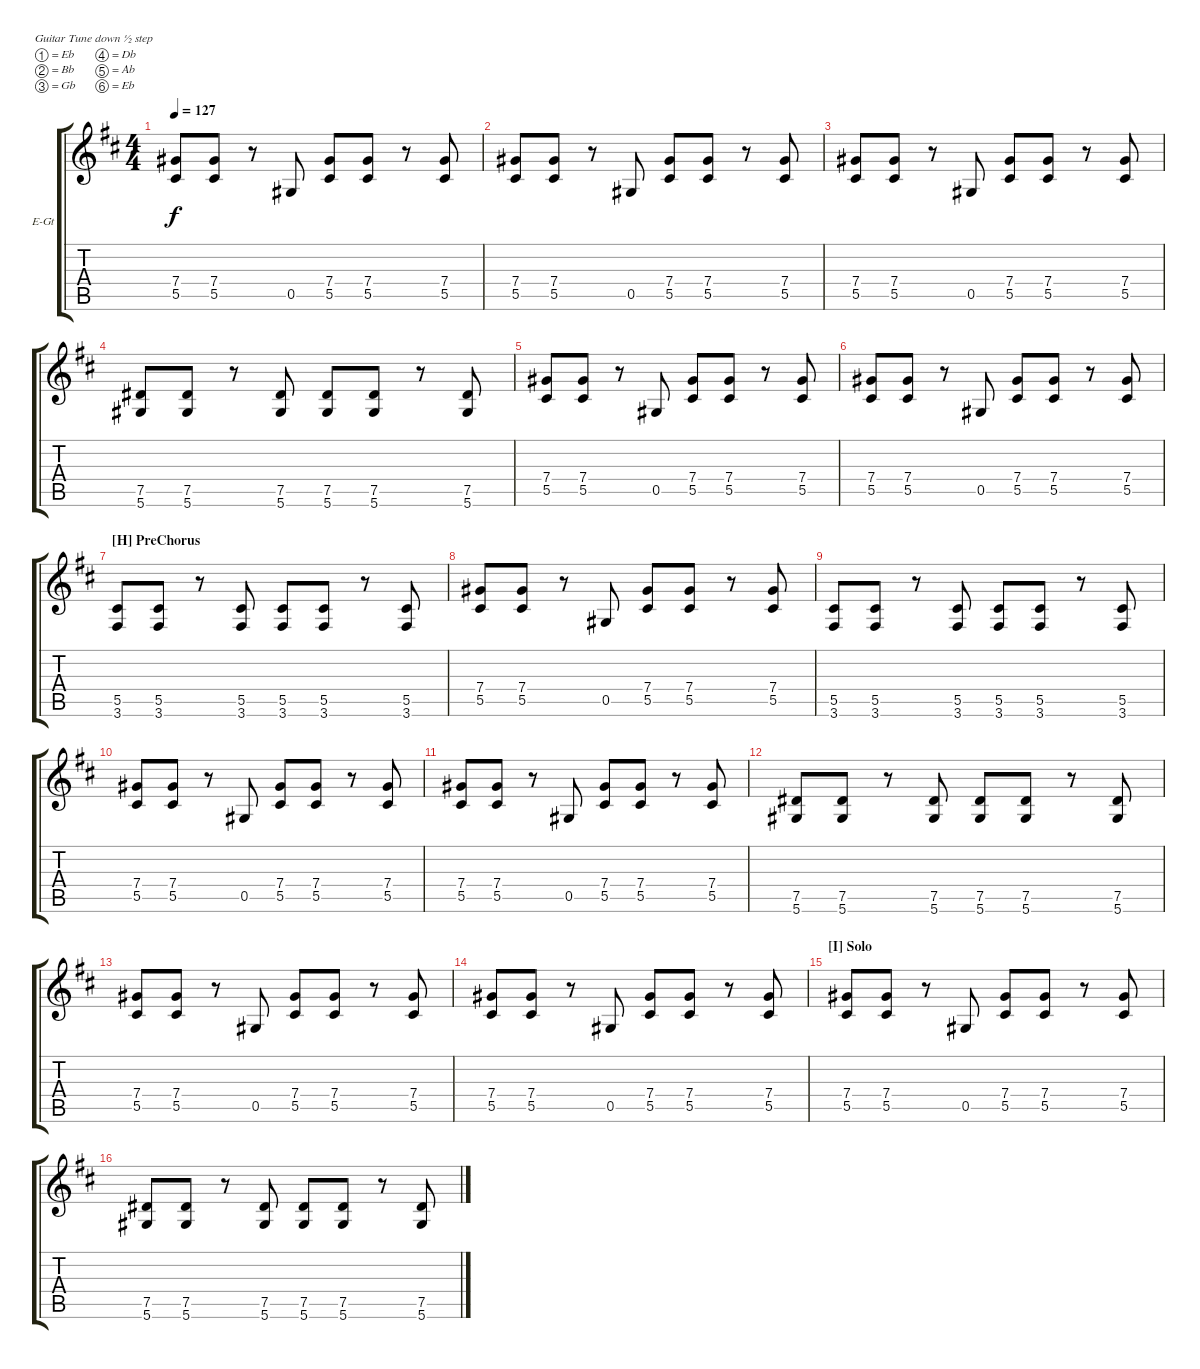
\bracketExtendMode groupsimilarinstruments
\firstSystemTrackNameOrientation horizontal
\otherSystemsTrackNameOrientation horizontal
\track ("Guitar 3" "E-Gt") {instrument overdrivenguitar}
\staff {score tabs}
\tuning (Eb4 Bb3 Gb3 Db3 Ab2 Eb2)
\ts (4 4)
\tempo 127
\clef g2
\scale
1.06305
\ks d
(5.5 7.4).8{dy f} (5.5 7.4).8 r.8 0.5.8 (5.5 7.4).8 (5.5 7.4).8 r.8 (5.5 7.4).8 |
\scale
0.936948 (5.5 7.4).8 (5.5 7.4).8 r.8 0.5.8 (5.5 7.4).8 (5.5 7.4).8 r.8 (5.5 7.4).8 |
\scale
1.06305 (5.5 7.4).8 (5.5 7.4).8 r.8 0.5.8 (5.5 7.4).8 (5.5 7.4).8 r.8 (5.5 7.4).8 |
\scale
0.936948 (7.5 5.6).8 (7.5 5.6).8 r.8 (7.5 5.6).8 (7.5 5.6).8 (7.5 5.6).8 r.8 (7.5 5.6).8 |
\scale
1.06305 (5.5 7.4).8 (5.5 7.4).8 r.8 0.5.8 (5.5 7.4).8 (5.5 7.4).8 r.8 (5.5 7.4).8 |
\scale
0.936948 (5.5 7.4).8 (5.5 7.4).8 r.8 0.5.8 (5.5 7.4).8 (5.5 7.4).8 r.8 (5.5 7.4).8 |
\section ("H" "PreChorus")
\scale
1.06305 (3.6 5.5).8 (3.6 5.5).8 r.8 (3.6 5.5).8 (3.6 5.5).8 (3.6 5.5).8 r.8 (3.6 5.5).8 |
\scale
0.936948 (5.5 7.4).8 (5.5 7.4).8 r.8 0.5.8 (5.5 7.4).8 (5.5 7.4).8 r.8 (5.5 7.4).8 |
\scale
1.06305 (3.6 5.5).8 (3.6 5.5).8 r.8 (3.6 5.5).8 (3.6 5.5).8 (3.6 5.5).8 r.8 (3.6 5.5).8 |
\scale
0.936948 (5.5 7.4).8 (5.5 7.4).8 r.8 0.5.8 (5.5 7.4).8 (5.5 7.4).8 r.8 (5.5 7.4).8 |
\scale
1.06305 (5.5 7.4).8 (5.5 7.4).8 r.8 0.5.8 (5.5 7.4).8 (5.5 7.4).8 r.8 (5.5 7.4).8 |
\scale
0.936948 (7.5 5.6).8 (7.5 5.6).8 r.8 (7.5 5.6).8 (7.5 5.6).8 (7.5 5.6).8 r.8 (7.5 5.6).8 |
\scale
1.06305 (5.5 7.4).8 (5.5 7.4).8 r.8 0.5.8 (5.5 7.4).8 (5.5 7.4).8 r.8 (5.5 7.4).8 |
\scale
0.936948 (5.5 7.4).8 (5.5 7.4).8 r.8 0.5.8 (5.5 7.4).8 (5.5 7.4).8 r.8 (5.5 7.4).8 |
\section ("I" "Solo")
\scale
1.06305 (5.5 7.4).8 (5.5 7.4).8 r.8 0.5.8 (5.5 7.4).8 (5.5 7.4).8 r.8 (5.5 7.4).8 |
\scale
0.936948 (7.5 5.6).8 (7.5 5.6).8 r.8 (7.5 5.6).8 (7.5 5.6).8 (7.5 5.6).8 r.8 (7.5 5.6).8
